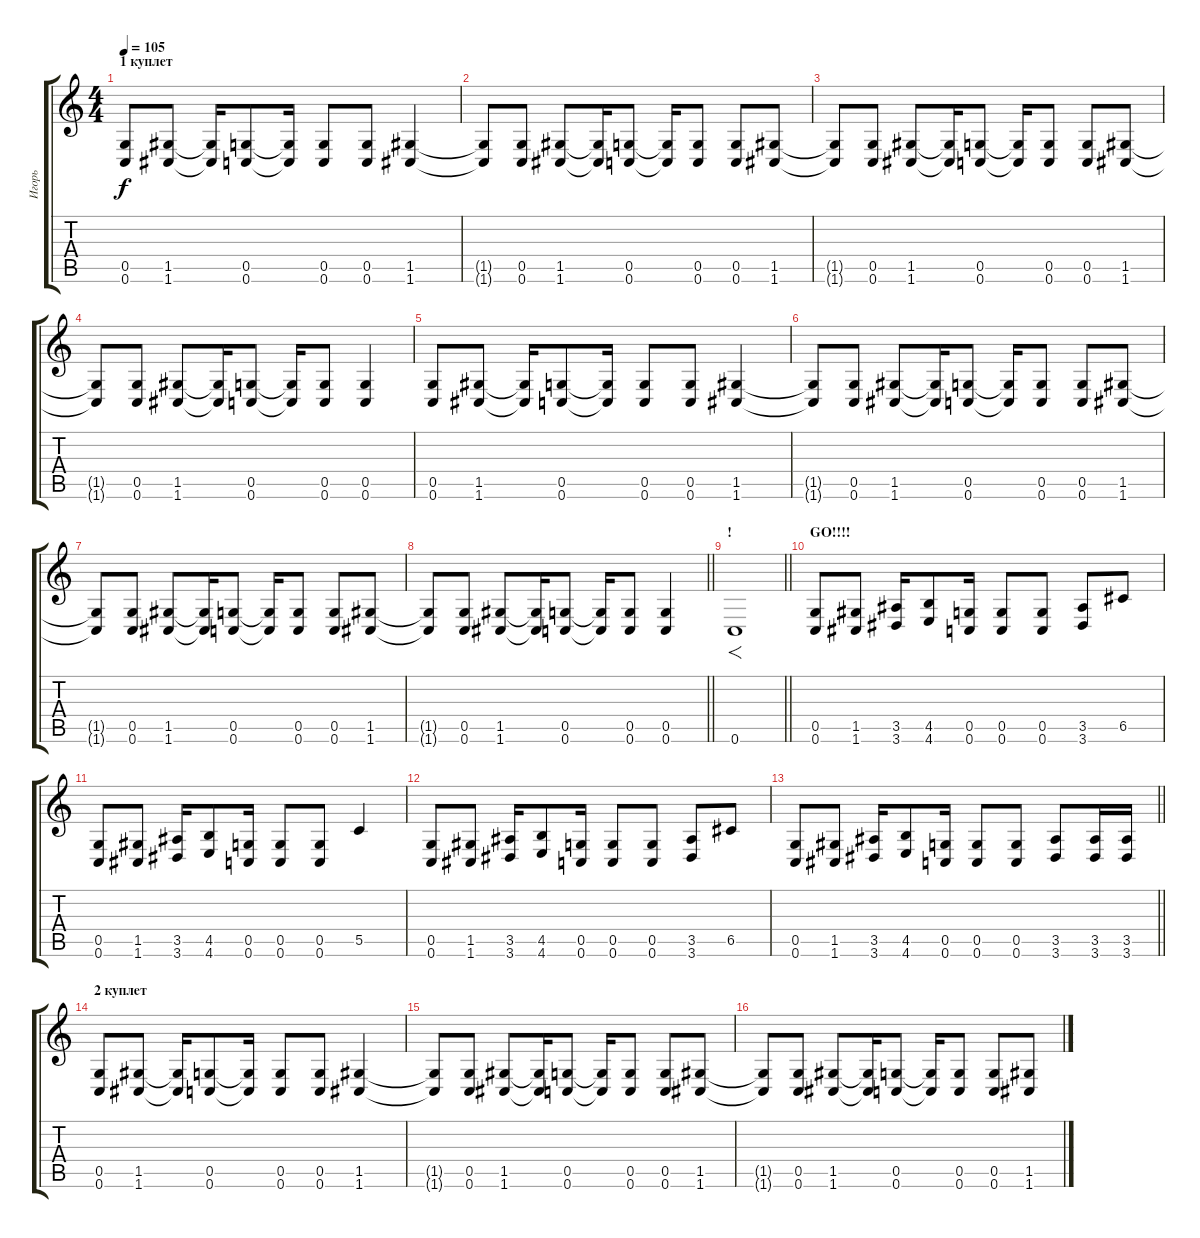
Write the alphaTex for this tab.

\track ("Игорь" "Игорь") {instrument distortionguitar}
\staff {score tabs}
\tuning (D4 A3 F3 C3 G2 C2) {hide}
\ts (4 4)
\section ("" "1 куплет")
\tempo 105
\clef g2
\ks c
(0.5 0.6).8{dy f} (1.5 1.6).8 (1.5{t} 1.6{t}).16 (0.5 0.6).8 (0.5{t} 0.6{t}).16 (0.5 0.6).8 (0.5 0.6).8 (1.5 1.6).4 |
(1.5{t} 1.6{t}).8 (0.5 0.6).8 (1.5 1.6).8 (1.5{t} 1.6{t}).16 (0.5 0.6).8 (0.5{t} 0.6{t}).16 (0.5 0.6).8 (0.5 0.6).8 (1.5 1.6).8 |
(1.5{t} 1.6{t}).8 (0.5 0.6).8 (1.5 1.6).8 (1.5{t} 1.6{t}).16 (0.5 0.6).8 (0.5{t} 0.6{t}).16 (0.5 0.6).8 (0.5 0.6).8 (1.5 1.6).8 |
(1.5{t} 1.6{t}).8 (0.5 0.6).8 (1.5 1.6).8 (1.5{t} 1.6{t}).16 (0.5 0.6).8 (0.5{t} 0.6{t}).16 (0.5 0.6).8 (0.5 0.6).4 |
(0.5 0.6).8 (1.5 1.6).8 (1.5{t} 1.6{t}).16 (0.5 0.6).8 (0.5{t} 0.6{t}).16 (0.5 0.6).8 (0.5 0.6).8 (1.5 1.6).4 |
(1.5{t} 1.6{t}).8 (0.5 0.6).8 (1.5 1.6).8 (1.5{t} 1.6{t}).16 (0.5 0.6).8 (0.5{t} 0.6{t}).16 (0.5 0.6).8 (0.5 0.6).8 (1.5 1.6).8 |
(1.5{t} 1.6{t}).8 (0.5 0.6).8 (1.5 1.6).8 (1.5{t} 1.6{t}).16 (0.5 0.6).8 (0.5{t} 0.6{t}).16 (0.5 0.6).8 (0.5 0.6).8 (1.5 1.6).8 |
\barLineRight lightlight
(1.5{t} 1.6{t}).8 (0.5 0.6).8 (1.5 1.6).8 (1.5{t} 1.6{t}).16 (0.5 0.6).8 (0.5{t} 0.6{t}).16 (0.5 0.6).8 (0.5 0.6).4 |
\section ("" "!")
\barLineRight lightlight
0.6.1{f} |
\section ("" "GO!!!!")
(0.5 0.6).8 (1.5 1.6).8 (3.5 3.6).16 (4.5 4.6).8 (0.5 0.6).16 (0.5 0.6).8 (0.5 0.6).8 (3.5 3.6).8 6.5.8 |
(0.5 0.6).8 (1.5 1.6).8 (3.5 3.6).16 (4.5 4.6).8 (0.5 0.6).16 (0.5 0.6).8 (0.5 0.6).8 5.5.4 |
(0.5 0.6).8 (1.5 1.6).8 (3.5 3.6).16 (4.5 4.6).8 (0.5 0.6).16 (0.5 0.6).8 (0.5 0.6).8 (3.5 3.6).8 6.5.8 |
\barLineRight lightlight
(0.5 0.6).8 (1.5 1.6).8 (3.5 3.6).16 (4.5 4.6).8 (0.5 0.6).16 (0.5 0.6).8 (0.5 0.6).8 (3.5 3.6).8 (3.5 3.6).16 (3.5 3.6).16 |
\section ("" "2 куплет")
(0.5 0.6).8 (1.5 1.6).8 (1.5{t} 1.6{t}).16 (0.5 0.6).8 (0.5{t} 0.6{t}).16 (0.5 0.6).8 (0.5 0.6).8 (1.5 1.6).4 |
(1.5{t} 1.6{t}).8 (0.5 0.6).8 (1.5 1.6).8 (1.5{t} 1.6{t}).16 (0.5 0.6).8 (0.5{t} 0.6{t}).16 (0.5 0.6).8 (0.5 0.6).8 (1.5 1.6).8 |
(1.5{t} 1.6{t}).8 (0.5 0.6).8 (1.5 1.6).8 (1.5{t} 1.6{t}).16 (0.5 0.6).8 (0.5{t} 0.6{t}).16 (0.5 0.6).8 (0.5 0.6).8 (1.5 1.6).8
